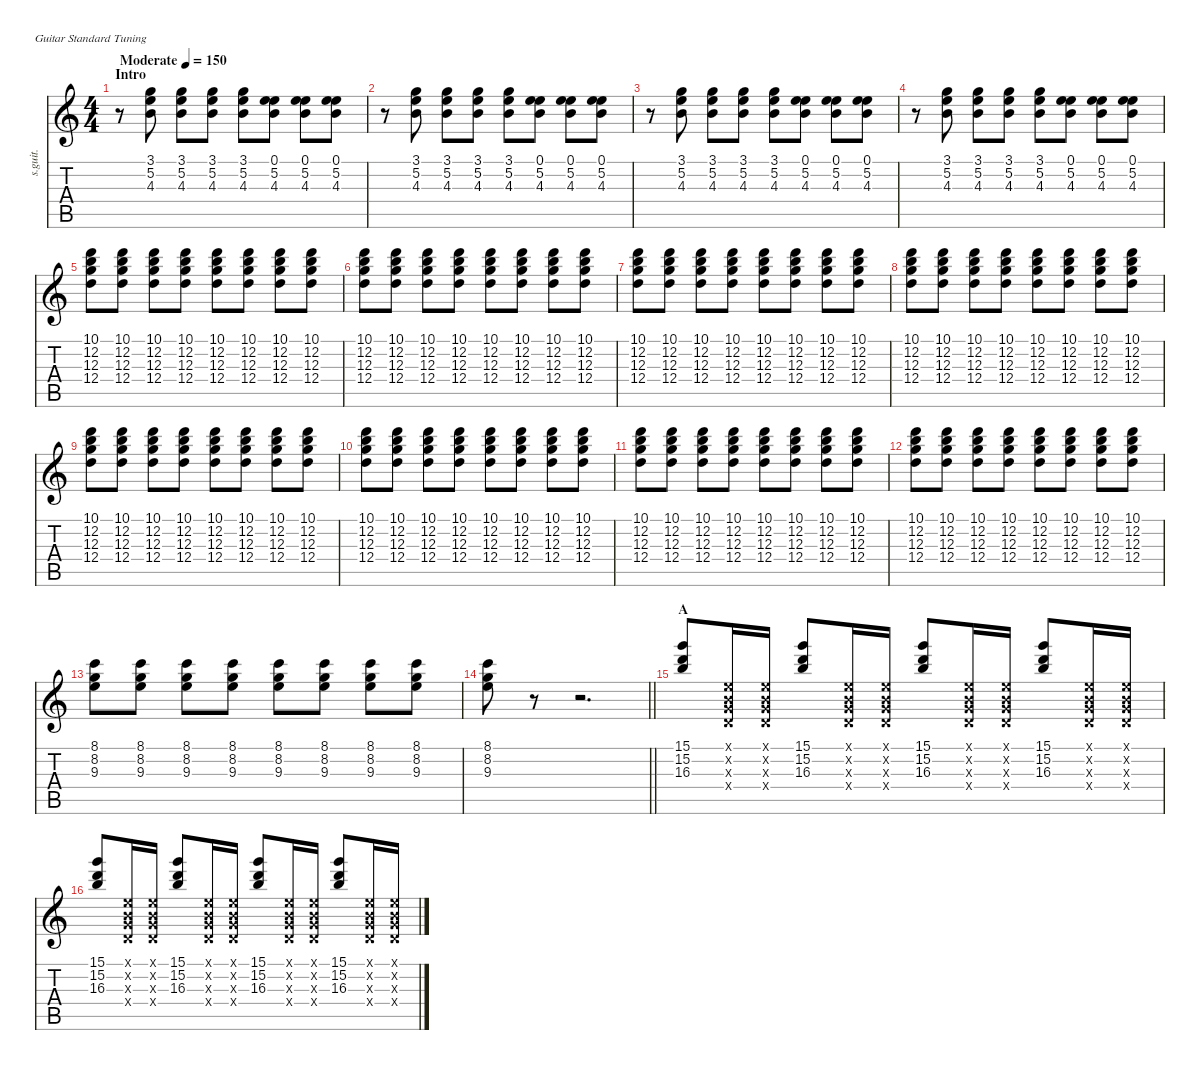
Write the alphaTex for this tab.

\defaultSystemsLayout 4
\hideDynamics
\bracketExtendMode nobrackets
\otherSystemsTrackNameOrientation horizontal
\track ("Guitar ll" "s.guit.") {instrument acousticguitarsteel}
\staff {score tabs}
\tuning (E4 B3 G3 D3 A2 E2)
\ts (4 4)
\beaming (8 2 2 2 2)
\section ("" "Intro")
\tempo (150 "Moderate")
\clef g2
\ks c
r.8{dy mf instrument acousticguitarsteel beam Down} (3.1 5.2 4.3).8{beam Down} (3.1 5.2 4.3).8{beam Down} (3.1 5.2 4.3).8{beam Down} (3.1 5.2 4.3).8{beam Down} (0.1 5.2 4.3).8{beam Down} (0.1 5.2 4.3).8{beam Down} (0.1 5.2 4.3).8{beam Down} |
r.8{beam Down} (3.1 5.2 4.3).8{beam Down} (3.1 5.2 4.3).8{beam Down} (3.1 5.2 4.3).8{beam Down} (3.1 5.2 4.3).8{beam Down} (0.1 5.2 4.3).8{beam Down} (0.1 5.2 4.3).8{beam Down} (0.1 5.2 4.3).8{beam Down} |
r.8{beam Down} (3.1 5.2 4.3).8{beam Down} (3.1 5.2 4.3).8{beam Down} (3.1 5.2 4.3).8{beam Down} (3.1 5.2 4.3).8{beam Down} (0.1 5.2 4.3).8{beam Down} (0.1 5.2 4.3).8{beam Down} (0.1 5.2 4.3).8{beam Down} |
r.8{beam Down} (3.1 5.2 4.3).8{beam Down} (3.1 5.2 4.3).8{beam Down} (3.1 5.2 4.3).8{beam Down} (3.1 5.2 4.3).8{beam Down} (0.1 5.2 4.3).8{beam Down} (0.1 5.2 4.3).8{beam Down} (0.1 5.2 4.3).8{beam Down} |
(10.1 12.2 12.3 12.4).8{beam Down} (10.1 12.2 12.3 12.4).8{beam Down} (10.1 12.2 12.3 12.4).8{beam Down} (10.1 12.2 12.3 12.4).8{beam Down} (10.1 12.2 12.3 12.4).8{beam Down} (10.1 12.2 12.3 12.4).8{beam Down} (10.1 12.2 12.3 12.4).8{beam Down} (10.1 12.2 12.3 12.4).8{beam Down} |
(10.1 12.2 12.3 12.4).8{beam Down} (10.1 12.2 12.3 12.4).8{beam Down} (10.1 12.2 12.3 12.4).8{beam Down} (10.1 12.2 12.3 12.4).8{beam Down} (10.1 12.2 12.3 12.4).8{beam Down} (10.1 12.2 12.3 12.4).8{beam Down} (10.1 12.2 12.3 12.4).8{beam Down} (10.1 12.2 12.3 12.4).8{beam Down} |
(10.1 12.2 12.3 12.4).8{beam Down} (10.1 12.2 12.3 12.4).8{beam Down} (10.1 12.2 12.3 12.4).8{beam Down} (10.1 12.2 12.3 12.4).8{beam Down} (10.1 12.2 12.3 12.4).8{beam Down} (10.1 12.2 12.3 12.4).8{beam Down} (10.1 12.2 12.3 12.4).8{beam Down} (10.1 12.2 12.3 12.4).8{beam Down} |
(10.1 12.2 12.3 12.4).8{beam Down} (10.1 12.2 12.3 12.4).8{beam Down} (10.1 12.2 12.3 12.4).8{beam Down} (10.1 12.2 12.3 12.4).8{beam Down} (10.1 12.2 12.3 12.4).8{beam Down} (10.1 12.2 12.3 12.4).8{beam Down} (10.1 12.2 12.3 12.4).8{beam Down} (10.1 12.2 12.3 12.4).8{beam Down} |
(10.1 12.2 12.3 12.4).8{beam Down} (10.1 12.2 12.3 12.4).8{beam Down} (10.1 12.2 12.3 12.4).8{beam Down} (10.1 12.2 12.3 12.4).8{beam Down} (10.1 12.2 12.3 12.4).8{beam Down} (10.1 12.2 12.3 12.4).8{beam Down} (10.1 12.2 12.3 12.4).8{beam Down} (10.1 12.2 12.3 12.4).8{beam Down} |
(10.1 12.2 12.3 12.4).8{beam Down} (10.1 12.2 12.3 12.4).8{beam Down} (10.1 12.2 12.3 12.4).8{beam Down} (10.1 12.2 12.3 12.4).8{beam Down} (10.1 12.2 12.3 12.4).8{beam Down} (10.1 12.2 12.3 12.4).8{beam Down} (10.1 12.2 12.3 12.4).8{beam Down} (10.1 12.2 12.3 12.4).8{beam Down} |
(10.1 12.2 12.3 12.4).8{beam Down} (10.1 12.2 12.3 12.4).8{beam Down} (10.1 12.2 12.3 12.4).8{beam Down} (10.1 12.2 12.3 12.4).8{beam Down} (10.1 12.2 12.3 12.4).8{beam Down} (10.1 12.2 12.3 12.4).8{beam Down} (10.1 12.2 12.3 12.4).8{beam Down} (10.1 12.2 12.3 12.4).8{beam Down} |
(10.1 12.2 12.3 12.4).8{beam Down} (10.1 12.2 12.3 12.4).8{beam Down} (10.1 12.2 12.3 12.4).8{beam Down} (10.1 12.2 12.3 12.4).8{beam Down} (10.1 12.2 12.3 12.4).8{beam Down} (10.1 12.2 12.3 12.4).8{beam Down} (10.1 12.2 12.3 12.4).8{beam Down} (10.1 12.2 12.3 12.4).8{beam Down} |
(8.1 8.2 9.3).8{beam Down} (8.1 8.2 9.3).8{beam Down} (8.1 8.2 9.3).8{beam Down} (8.1 8.2 9.3).8{beam Down} (8.1 8.2 9.3).8{beam Down} (8.1 8.2 9.3).8{beam Down} (8.1 8.2 9.3).8{beam Down} (8.1 8.2 9.3).8{beam Down} |
\barLineRight lightlight
(8.1 8.2 9.3).8{beam Down} r.8{beam Down} r.2{d beam Down} |
\section ("" " A")
(15.1 15.2 16.3).8{dy mp beam Up} (0.1{x} 0.2{x} 0.3{x} 0.4{x}).16{beam Up} (0.1{x} 0.2{x} 0.3{x} 0.4{x}).16{beam Up} (15.1 15.2 16.3).8{beam Up} (0.1{x} 0.2{x} 0.3{x} 0.4{x}).16{beam Up} (0.1{x} 0.2{x} 0.3{x} 0.4{x}).16{beam Up} (15.1 15.2 16.3).8{beam Up} (0.1{x} 0.2{x} 0.3{x} 0.4{x}).16{beam Up} (0.1{x} 0.2{x} 0.3{x} 0.4{x}).16{beam Up} (15.1 15.2 16.3).8{beam Up} (0.1{x} 0.2{x} 0.3{x} 0.4{x}).16{beam Up} (0.1{x} 0.2{x} 0.3{x} 0.4{x}).16{beam Up} |
(15.1 15.2 16.3).8{beam Up} (0.1{x} 0.2{x} 0.3{x} 0.4{x}).16{beam Up} (0.1{x} 0.2{x} 0.3{x} 0.4{x}).16{beam Up} (15.1 15.2 16.3).8{beam Up} (0.1{x} 0.2{x} 0.3{x} 0.4{x}).16{beam Up} (0.1{x} 0.2{x} 0.3{x} 0.4{x}).16{beam Up} (15.1 15.2 16.3).8{beam Up} (0.1{x} 0.2{x} 0.3{x} 0.4{x}).16{beam Up} (0.1{x} 0.2{x} 0.3{x} 0.4{x}).16{beam Up} (15.1 15.2 16.3).8{beam Up} (0.1{x} 0.2{x} 0.3{x} 0.4{x}).16{beam Up} (0.1{x} 0.2{x} 0.3{x} 0.4{x}).16{beam Up}
